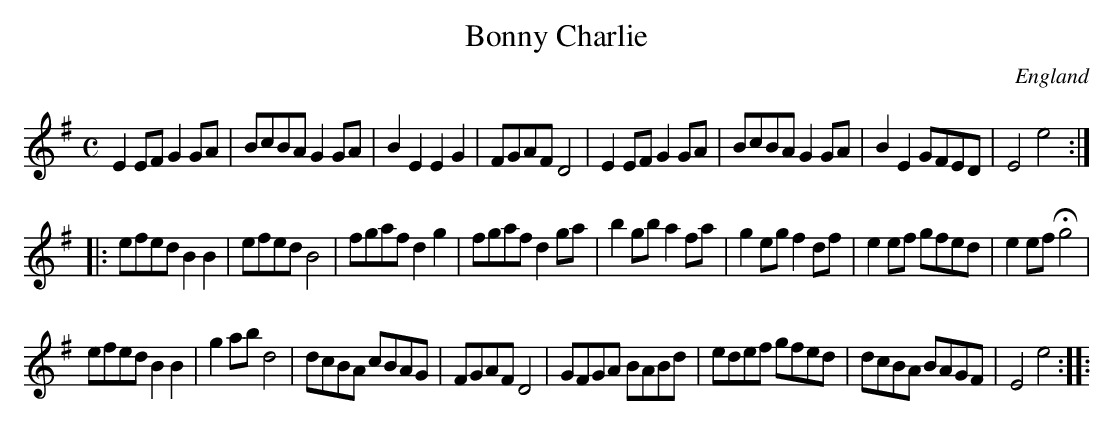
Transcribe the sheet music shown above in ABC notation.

X:1
T:Bonny Charlie
L:1/8
M:C
O:England
K:E minor
E2EF G2GA | BcBA G2GA | B2E2 E2G2 | FGAF D4 | \
E2EF G2GA | BcBA G2GA | B2E2 GFED | E4 e4 ::
efed B2B2 | efed B4   | fgaf d2g2 | fgaf d2ga | \
b2gb a2fa | g2eg f2df | e2ef gfed | e2ef Hg4 |
efed B2B2 | g2ab d4   | dcBA cBAG | FGAF D4 | \
GFGA BABd | edef gfed | dcBA BAGF | E4 e4 ::
